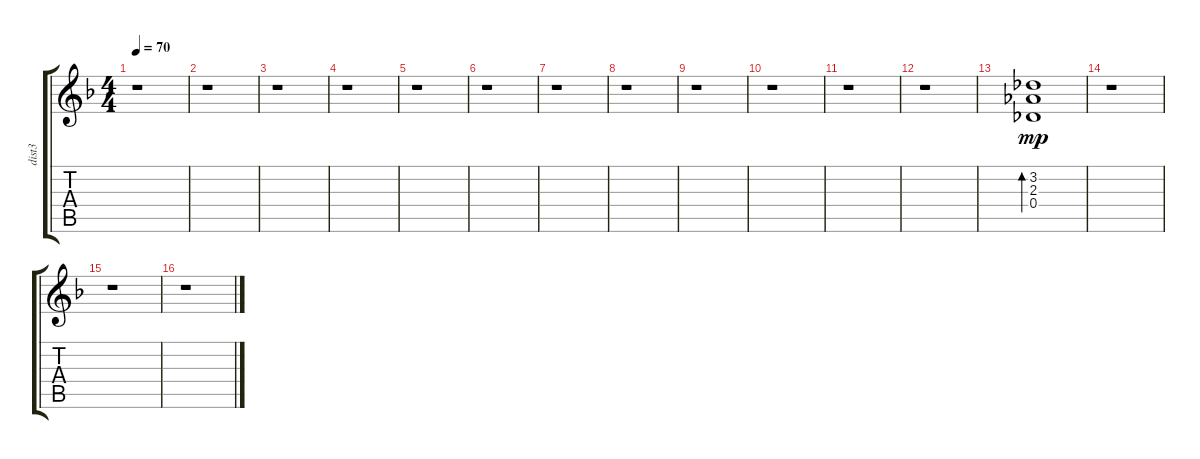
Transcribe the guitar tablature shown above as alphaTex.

\track ("dist3" "dist3") {instrument distortionguitar}
\staff {score tabs}
\tuning (Eb4 Bb3 Gb3 Db3 Ab2 Db2) {hide}
\ts (4 4)
\tempo 70
\clef g2
\ks f
r.1{dy ff} |
r.1 |
r.1 |
r.1 |
r.1 |
r.1 |
r.1 |
r.1 |
r.1 |
r.1 |
r.1 |
r.1 |
(3.2 2.3 0.4).1{bd 30 dy mp} |
r.1 |
r.1 |
r.1
